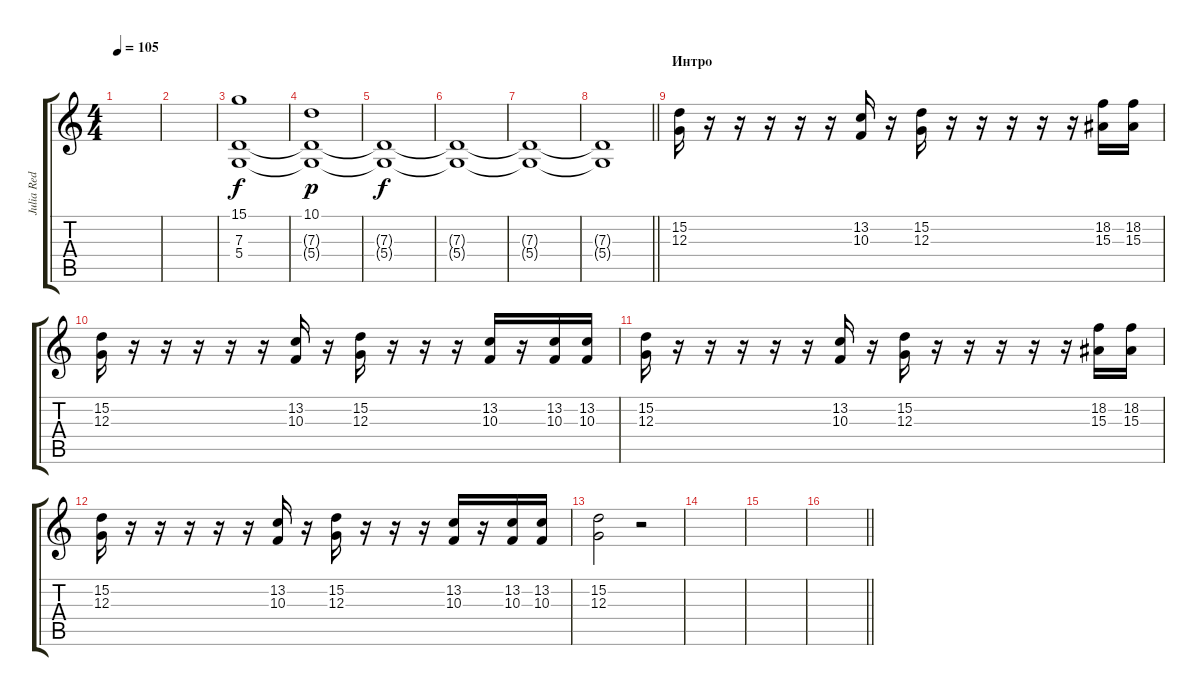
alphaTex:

\track ("Julia Red" "Julia Red") {instrument synthstrings1}
\staff {score tabs}
\tuning (E4 B3 G3 D3 A2 E2) {hide}
\ts (4 4)
\tempo 105
\clef g2
\ks c
|
|
(15.1 7.3 5.4).1 |
(10.1 7.3{t} 5.4{t}).1{dy p} |
(7.3{t} 5.4{t}).1{dy f} |
(7.3{t} 5.4{t}).1 |
(7.3{t} 5.4{t}).1 |
\barLineRight lightlight
(7.3{t} 5.4{t}).1 |
\section ("" "Интро")
(15.2 12.3).16 r.16 r.16 r.16 r.16 r.16 (13.2 10.3).16 r.16 (15.2 12.3).16 r.16 r.16 r.16 r.16 r.16 (18.2 15.3).16 (18.2 15.3).16 |
(15.2 12.3).16 r.16 r.16 r.16 r.16 r.16 (13.2 10.3).16 r.16 (15.2 12.3).16 r.16 r.16 r.16 (13.2 10.3).16 r.16 (13.2 10.3).16 (13.2 10.3).16 |
(15.2 12.3).16 r.16 r.16 r.16 r.16 r.16 (13.2 10.3).16 r.16 (15.2 12.3).16 r.16 r.16 r.16 r.16 r.16 (18.2 15.3).16 (18.2 15.3).16 |
(15.2 12.3).16 r.16 r.16 r.16 r.16 r.16 (13.2 10.3).16 r.16 (15.2 12.3).16 r.16 r.16 r.16 (13.2 10.3).16 r.16 (13.2 10.3).16 (13.2 10.3).16 |
(15.2 12.3).2{volume 7} r.2{volume 7} |
|
|
\barLineRight lightlight
